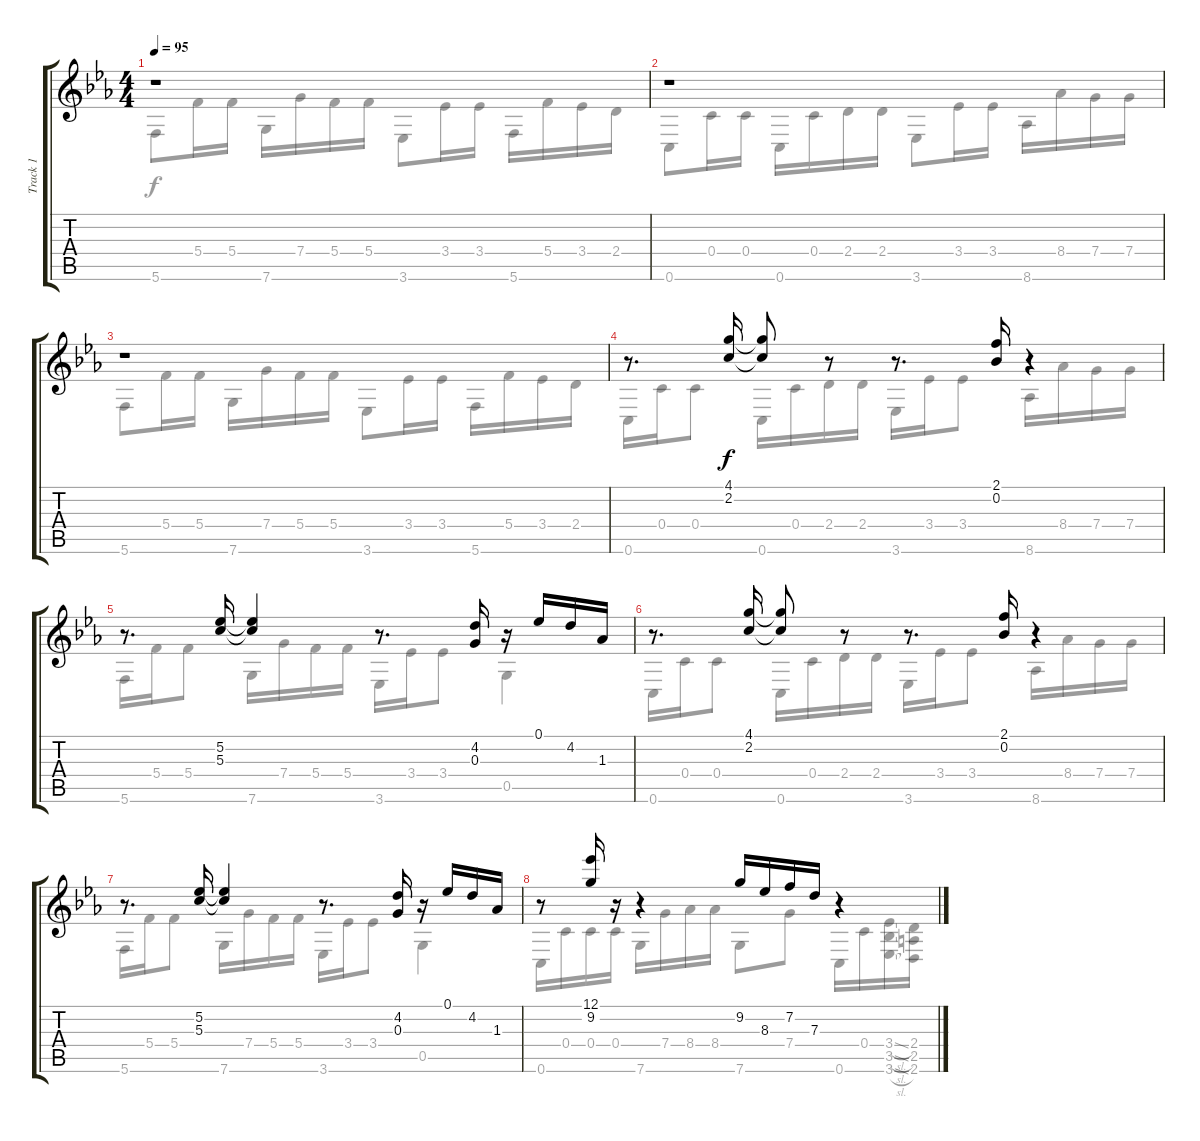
\track ("Track 1" "Track 1") {instrument acousticguitarsteel}
\staff {score tabs}
\tuning (Eb4 Bb3 G3 C3 G2 C2) {hide}
\voice
\ts (4 4)
\tempo 95
\clef g2
\ks cminor
r.1{dy f} |
r.1 |
r.1 |
r.8{d} (4.1 2.2).16 (4.1{t} 2.2{t}).8 r.8 r.8{d} (2.1 0.2).16 r.4 |
r.8{d} (5.2 5.3).16 (5.2{t} 5.3{t}).4 r.8{d} (4.2 0.3).16 r.16 0.1.16 4.2.16 1.3.16 |
r.8{d} (4.1 2.2).16 (4.1{t} 2.2{t}).8 r.8 r.8{d} (2.1 0.2).16 r.4 |
r.8{d} (5.2 5.3).16 (5.2{t} 5.3{t}).4 r.8{d} (4.2 0.3).16 r.16 0.1.16 4.2.16 1.3.16 |
r.8 (12.1 9.2).16 r.16 r.4 9.2.16 8.3.16 7.2.16 7.3.16 r.4
\voice
\clef g2
\ottava regular
\simile none
\ks cminor
5.6.8{dy f} 5.4.16 5.4.16 7.6.16 7.4.16 5.4.16 5.4.16 3.6.8 3.4.16 3.4.16 5.6.16 5.4.16 3.4.16 2.4.16 |
0.6.8 0.4.16 0.4.16 0.6.16 0.4.16 2.4.16 2.4.16 3.6.8 3.4.16 3.4.16 8.6.16 8.4.16 7.4.16 7.4.16 |
5.6.8 5.4.16 5.4.16 7.6.16 7.4.16 5.4.16 5.4.16 3.6.8 3.4.16 3.4.16 5.6.16 5.4.16 3.4.16 2.4.16 |
0.6.16 0.4.16 0.4.8 0.6.16 0.4.16 2.4.16 2.4.16 3.6.16 3.4.16 3.4.8 8.6.16 8.4.16 7.4.16 7.4.16 |
5.6.16 5.4.16 5.4.8 7.6.16 7.4.16 5.4.16 5.4.16 3.6.16 3.4.16 3.4.8 0.5.4 |
0.6.16 0.4.16 0.4.8 0.6.16 0.4.16 2.4.16 2.4.16 3.6.16 3.4.16 3.4.8 8.6.16 8.4.16 7.4.16 7.4.16 |
5.6.16 5.4.16 5.4.8 7.6.16 7.4.16 5.4.16 5.4.16 3.6.16 3.4.16 3.4.8 0.5.4 |
0.6.16 0.4.16 0.4.16 0.4.16 7.6.16 7.4.16 8.4.16 8.4.16 7.6.8 7.4.8 0.6.16 0.4.16 (3.4{sl} 3.5{sl} 3.6{sl}).16 (2.4 2.5 2.6).16
